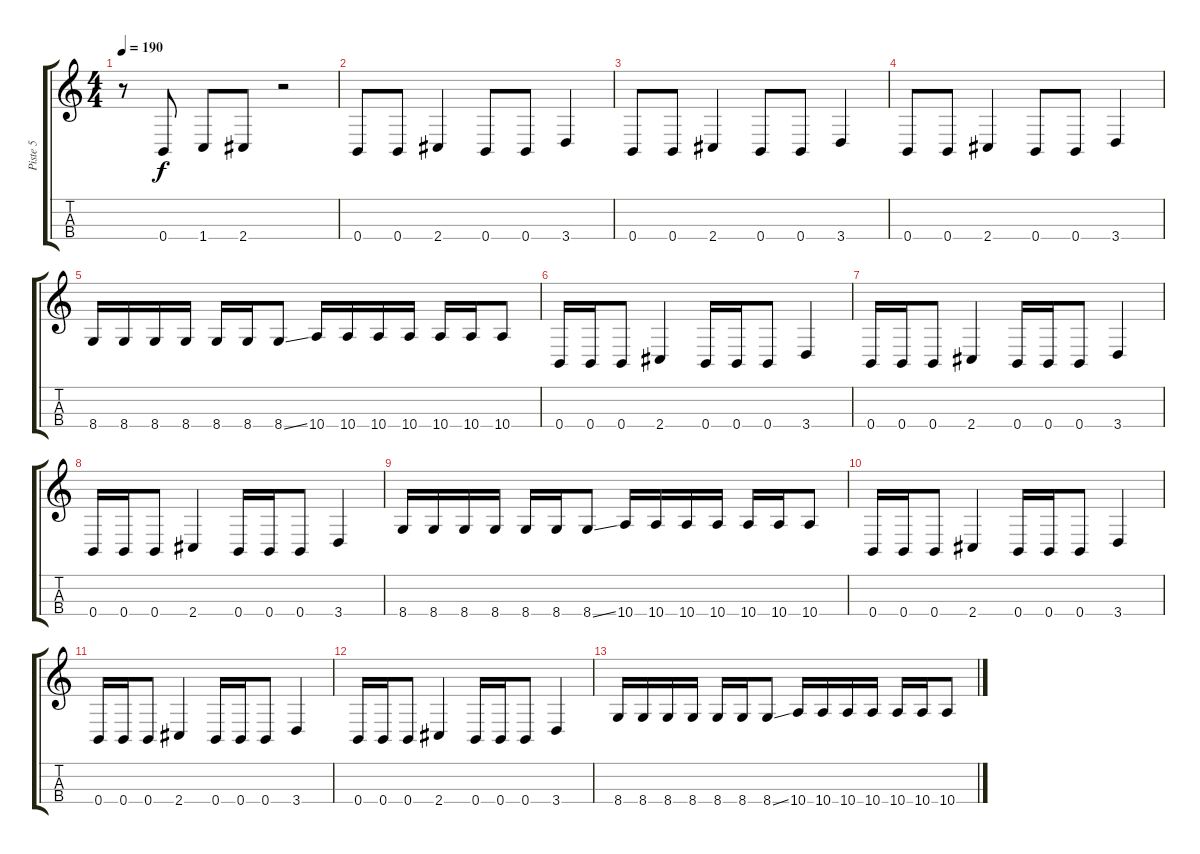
\track ("Piste 5" "Piste 5") {instrument electricbasspick}
\staff {score tabs}
\tuning (E3 B2 Gb2 B1) {hide}
\ts (4 4)
\tempo 190
\clef g2
\ks c
r.8{dy f} 0.4.8 1.4.8 2.4.8 r.2 |
0.4.8 0.4.8 2.4.4 0.4.8 0.4.8 3.4.4 |
0.4.8 0.4.8 2.4.4 0.4.8 0.4.8 3.4.4 |
0.4.8 0.4.8 2.4.4 0.4.8 0.4.8 3.4.4 |
8.4.16 8.4.16 8.4.16 8.4.16 8.4.16 8.4.16 8.4{ss}.8 10.4.16 10.4.16 10.4.16 10.4.16 10.4.16 10.4.16 10.4.8 |
0.4.16 0.4.16 0.4.8 2.4.4 0.4.16 0.4.16 0.4.8 3.4.4 |
0.4.16 0.4.16 0.4.8 2.4.4 0.4.16 0.4.16 0.4.8 3.4.4 |
0.4.16 0.4.16 0.4.8 2.4.4 0.4.16 0.4.16 0.4.8 3.4.4 |
8.4.16 8.4.16 8.4.16 8.4.16 8.4.16 8.4.16 8.4{ss}.8 10.4.16 10.4.16 10.4.16 10.4.16 10.4.16 10.4.16 10.4.8 |
0.4.16 0.4.16 0.4.8 2.4.4 0.4.16 0.4.16 0.4.8 3.4.4 |
0.4.16 0.4.16 0.4.8 2.4.4 0.4.16 0.4.16 0.4.8 3.4.4 |
0.4.16 0.4.16 0.4.8 2.4.4 0.4.16 0.4.16 0.4.8 3.4.4 |
8.4.16 8.4.16 8.4.16 8.4.16 8.4.16 8.4.16 8.4{ss}.8 10.4.16 10.4.16 10.4.16 10.4.16 10.4.16 10.4.16 10.4.8
